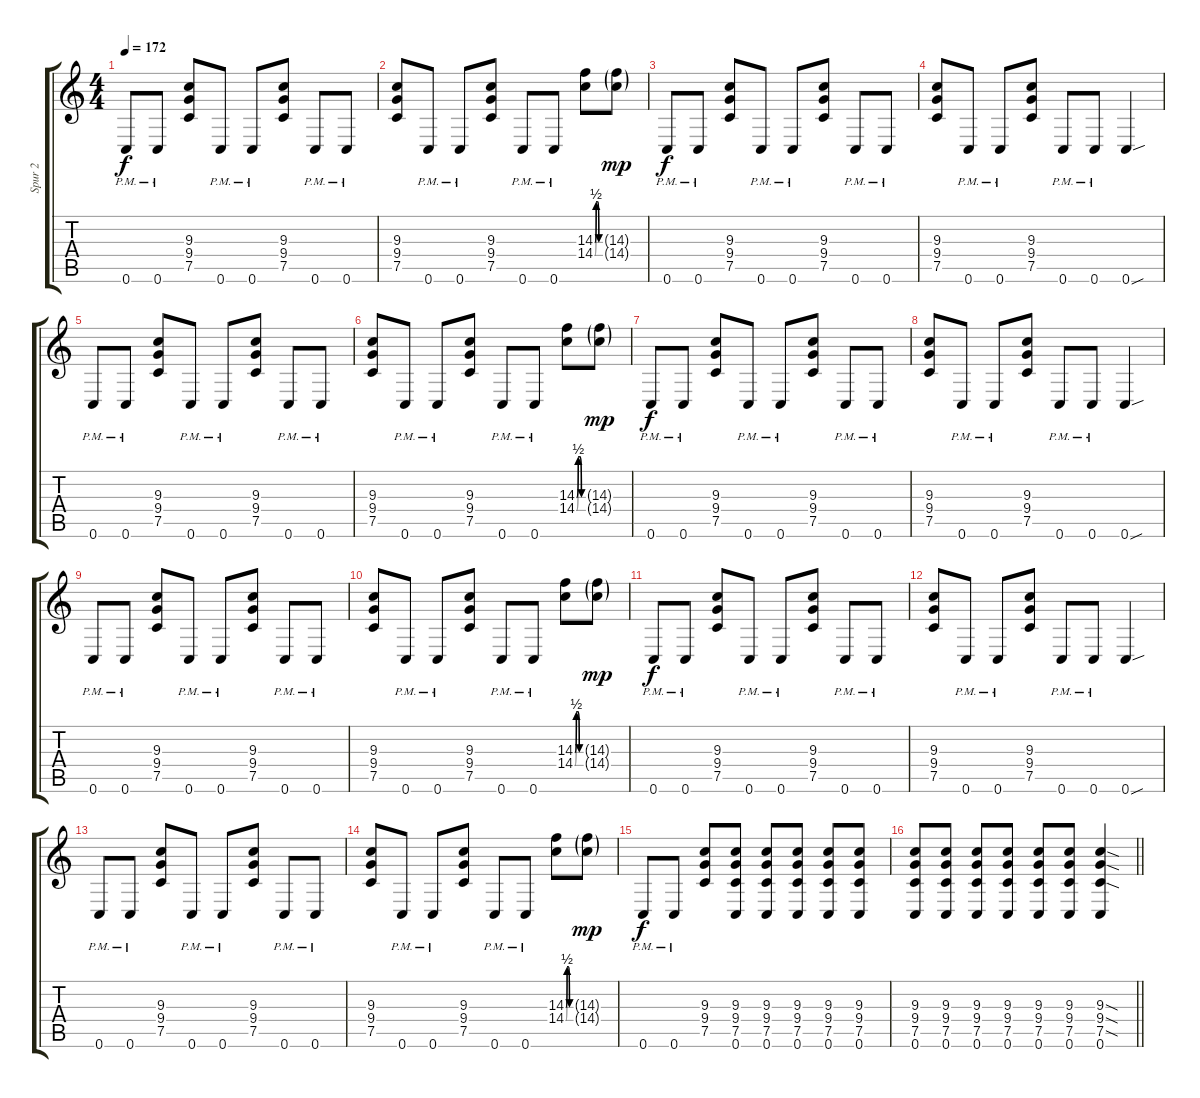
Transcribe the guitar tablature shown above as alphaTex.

\track ("Spur 2" "Spur 2") {instrument distortionguitar}
\staff {score tabs}
\tuning (C4 G3 Eb3 Bb2 F2 C2) {hide}
\ts (4 4)
\tempo 172
\clef g2
\ks c
0.6{pm}.8{dy f} 0.6{pm}.8 (9.3 9.4 7.5).8 0.6{pm}.8 0.6{pm}.8 (9.3 9.4 7.5).8 0.6{pm}.8 0.6{pm}.8 |
(9.3 9.4 7.5).8 0.6{pm}.8 0.6{pm}.8 (9.3 9.4 7.5).8 0.6{pm}.8 0.6{pm}.8 (14.3{be (custom 0 0 15 2 30 2 45 0 60 0)} 14.4{be (custom 0 0 15 2 30 2 45 0 60 0)}).8 (14.3{g} 14.4{g}).8{dy mp} |
0.6{pm}.8{dy f} 0.6{pm}.8 (9.3 9.4 7.5).8 0.6{pm}.8 0.6{pm}.8 (9.3 9.4 7.5).8 0.6{pm}.8 0.6{pm}.8 |
(9.3 9.4 7.5).8 0.6{pm}.8 0.6{pm}.8 (9.3 9.4 7.5).8 0.6{pm}.8 0.6{pm}.8 0.6{sou}.4 |
0.6{pm}.8 0.6{pm}.8 (9.3 9.4 7.5).8 0.6{pm}.8 0.6{pm}.8 (9.3 9.4 7.5).8 0.6{pm}.8 0.6{pm}.8 |
(9.3 9.4 7.5).8 0.6{pm}.8 0.6{pm}.8 (9.3 9.4 7.5).8 0.6{pm}.8 0.6{pm}.8 (14.3{be (custom 0 0 15 2 30 2 45 0 60 0)} 14.4{be (custom 0 0 15 2 30 2 45 0 60 0)}).8 (14.3{g} 14.4{g}).8{dy mp} |
0.6{pm}.8{dy f} 0.6{pm}.8 (9.3 9.4 7.5).8 0.6{pm}.8 0.6{pm}.8 (9.3 9.4 7.5).8 0.6{pm}.8 0.6{pm}.8 |
(9.3 9.4 7.5).8 0.6{pm}.8 0.6{pm}.8 (9.3 9.4 7.5).8 0.6{pm}.8 0.6{pm}.8 0.6{sou}.4 |
0.6{pm}.8 0.6{pm}.8 (9.3 9.4 7.5).8 0.6{pm}.8 0.6{pm}.8 (9.3 9.4 7.5).8 0.6{pm}.8 0.6{pm}.8 |
(9.3 9.4 7.5).8 0.6{pm}.8 0.6{pm}.8 (9.3 9.4 7.5).8 0.6{pm}.8 0.6{pm}.8 (14.3{be (custom 0 0 15 2 30 2 45 0 60 0)} 14.4{be (custom 0 0 15 2 30 2 45 0 60 0)}).8 (14.3{g} 14.4{g}).8{dy mp} |
0.6{pm}.8{dy f} 0.6{pm}.8 (9.3 9.4 7.5).8 0.6{pm}.8 0.6{pm}.8 (9.3 9.4 7.5).8 0.6{pm}.8 0.6{pm}.8 |
(9.3 9.4 7.5).8 0.6{pm}.8 0.6{pm}.8 (9.3 9.4 7.5).8 0.6{pm}.8 0.6{pm}.8 0.6{sou}.4 |
0.6{pm}.8 0.6{pm}.8 (9.3 9.4 7.5).8 0.6{pm}.8 0.6{pm}.8 (9.3 9.4 7.5).8 0.6{pm}.8 0.6{pm}.8 |
(9.3 9.4 7.5).8 0.6{pm}.8 0.6{pm}.8 (9.3 9.4 7.5).8 0.6{pm}.8 0.6{pm}.8 (14.3{be (custom 0 0 15 2 30 2 45 0 60 0)} 14.4{be (custom 0 0 15 2 30 2 45 0 60 0)}).8 (14.3{g} 14.4{g}).8{dy mp} |
0.6{pm}.8{dy f} 0.6{pm}.8 (9.3 9.4 7.5).8 (9.3 9.4 7.5 0.6).8 (9.3 9.4 7.5 0.6).8 (9.3 9.4 7.5 0.6).8 (9.3 9.4 7.5 0.6).8 (9.3 9.4 7.5 0.6).8 |
\barLineRight lightlight
(9.3 9.4 7.5 0.6).8 (9.3 9.4 7.5 0.6).8 (9.3 9.4 7.5 0.6).8 (9.3 9.4 7.5 0.6).8 (9.3 9.4 7.5 0.6).8 (9.3 9.4 7.5 0.6).8 (9.3{sod} 9.4{sod} 7.5{sod} 0.6).4
